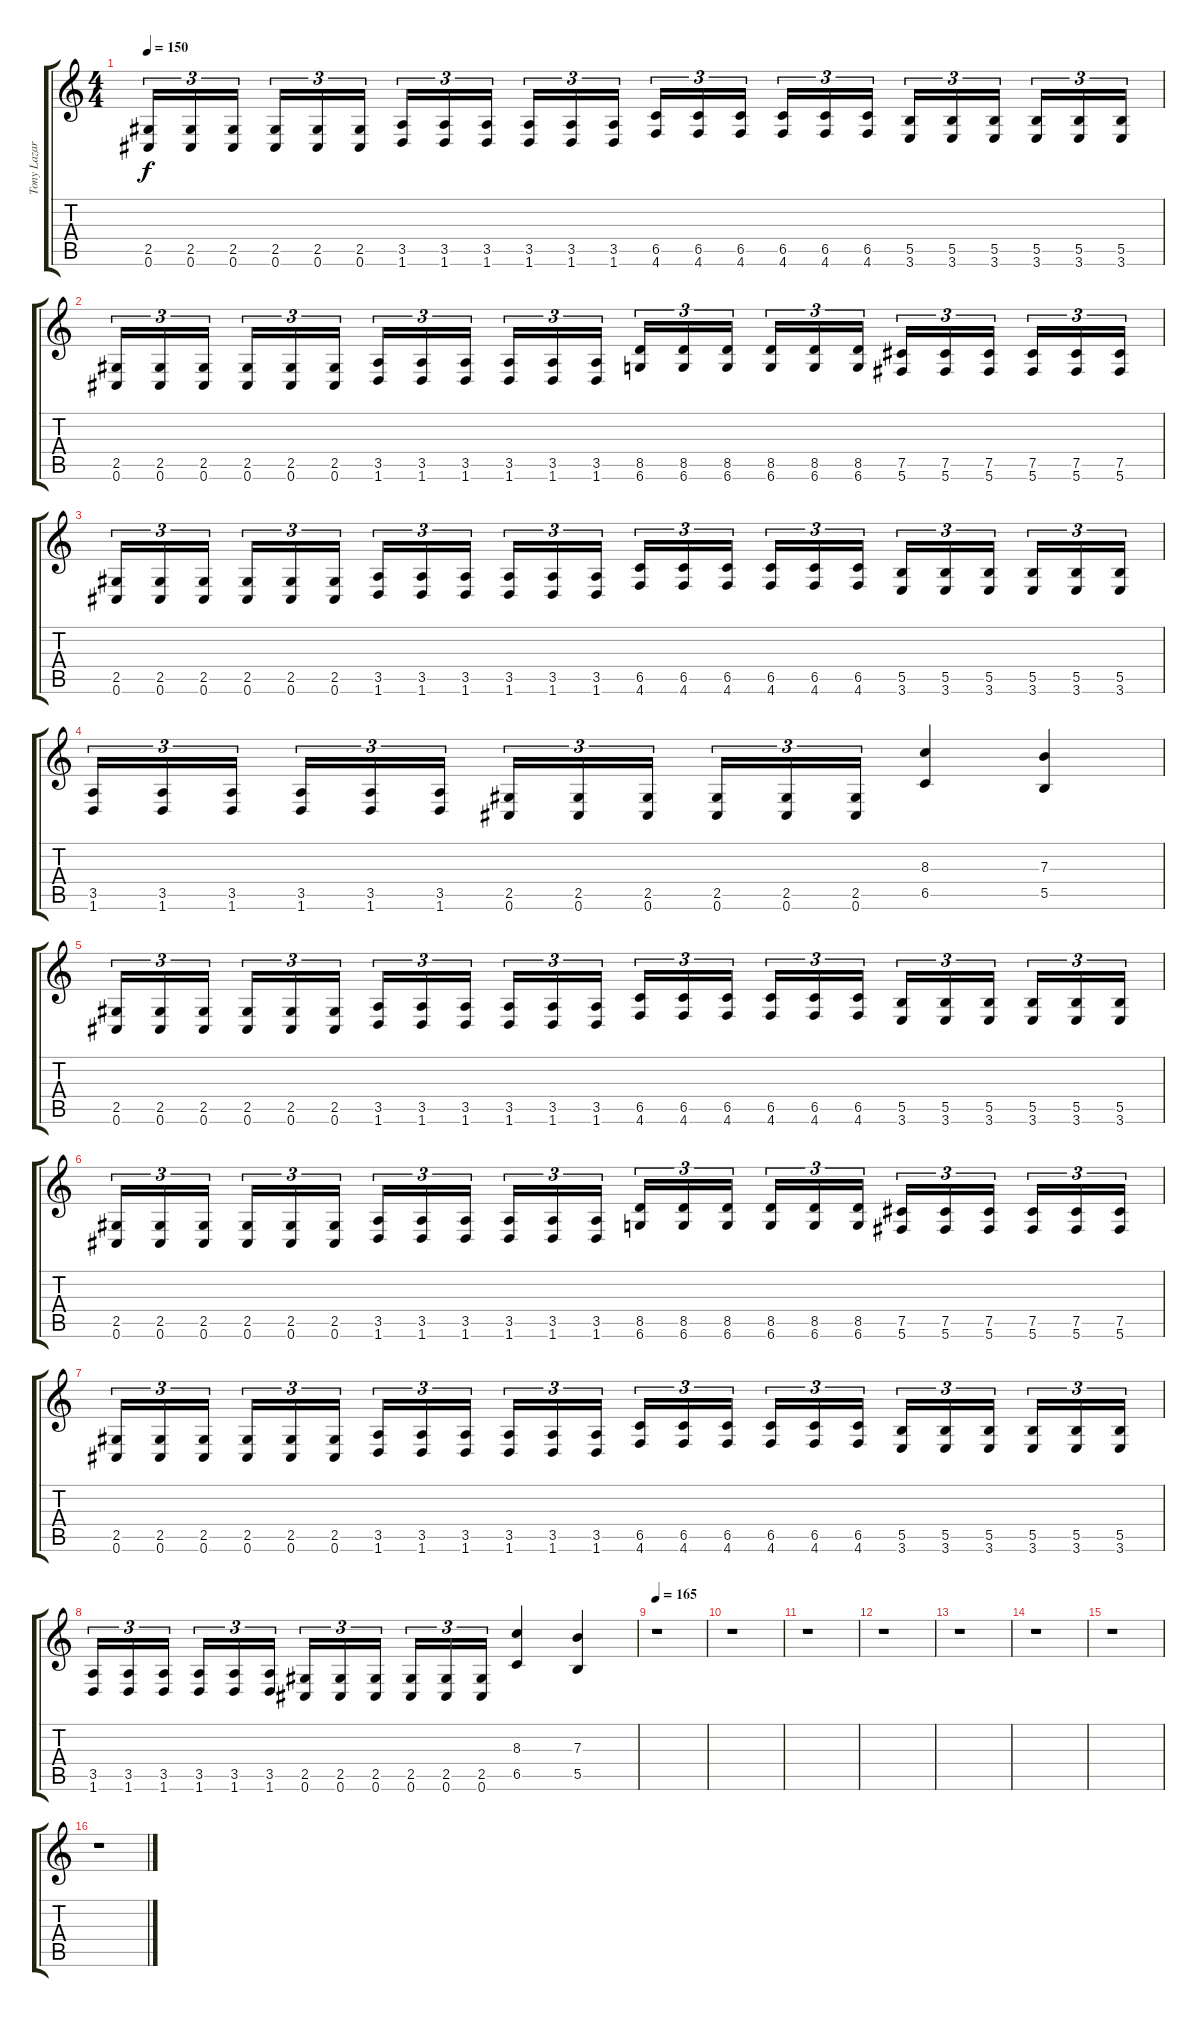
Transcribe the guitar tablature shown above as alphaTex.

\track ("Tony Lazaro - Rhythm" "Tony Lazar") {instrument distortionguitar}
\staff {score tabs}
\tuning (Db4 Ab3 E3 B2 Gb2 Db2) {hide}
\ts (4 4)
\tempo 150
\clef g2
\ks c
(2.5 0.6).16{tu (3 2) dy f} (2.5 0.6).16{tu (3 2)} (2.5 0.6).16{tu (3 2) beam splitsecondary} (2.5 0.6).16{tu (3 2)} (2.5 0.6).16{tu (3 2)} (2.5 0.6).16{tu (3 2)} (3.5 1.6).16{tu (3 2)} (3.5 1.6).16{tu (3 2)} (3.5 1.6).16{tu (3 2) beam splitsecondary} (3.5 1.6).16{tu (3 2)} (3.5 1.6).16{tu (3 2)} (3.5 1.6).16{tu (3 2)} (6.5 4.6).16{tu (3 2)} (6.5 4.6).16{tu (3 2)} (6.5 4.6).16{tu (3 2) beam splitsecondary} (6.5 4.6).16{tu (3 2)} (6.5 4.6).16{tu (3 2)} (6.5 4.6).16{tu (3 2)} (5.5 3.6).16{tu (3 2)} (5.5 3.6).16{tu (3 2)} (5.5 3.6).16{tu (3 2) beam splitsecondary} (5.5 3.6).16{tu (3 2)} (5.5 3.6).16{tu (3 2)} (5.5 3.6).16{tu (3 2)} |
(2.5 0.6).16{tu (3 2)} (2.5 0.6).16{tu (3 2)} (2.5 0.6).16{tu (3 2) beam splitsecondary} (2.5 0.6).16{tu (3 2)} (2.5 0.6).16{tu (3 2)} (2.5 0.6).16{tu (3 2)} (3.5 1.6).16{tu (3 2)} (3.5 1.6).16{tu (3 2)} (3.5 1.6).16{tu (3 2) beam splitsecondary} (3.5 1.6).16{tu (3 2)} (3.5 1.6).16{tu (3 2)} (3.5 1.6).16{tu (3 2)} (8.5 6.6).16{tu (3 2)} (8.5 6.6).16{tu (3 2)} (8.5 6.6).16{tu (3 2) beam splitsecondary} (8.5 6.6).16{tu (3 2)} (8.5 6.6).16{tu (3 2)} (8.5 6.6).16{tu (3 2)} (7.5 5.6).16{tu (3 2)} (7.5 5.6).16{tu (3 2)} (7.5 5.6).16{tu (3 2) beam splitsecondary} (7.5 5.6).16{tu (3 2)} (7.5 5.6).16{tu (3 2)} (7.5 5.6).16{tu (3 2)} |
(2.5 0.6).16{tu (3 2)} (2.5 0.6).16{tu (3 2)} (2.5 0.6).16{tu (3 2) beam splitsecondary} (2.5 0.6).16{tu (3 2)} (2.5 0.6).16{tu (3 2)} (2.5 0.6).16{tu (3 2)} (3.5 1.6).16{tu (3 2)} (3.5 1.6).16{tu (3 2)} (3.5 1.6).16{tu (3 2) beam splitsecondary} (3.5 1.6).16{tu (3 2)} (3.5 1.6).16{tu (3 2)} (3.5 1.6).16{tu (3 2)} (6.5 4.6).16{tu (3 2)} (6.5 4.6).16{tu (3 2)} (6.5 4.6).16{tu (3 2) beam splitsecondary} (6.5 4.6).16{tu (3 2)} (6.5 4.6).16{tu (3 2)} (6.5 4.6).16{tu (3 2)} (5.5 3.6).16{tu (3 2)} (5.5 3.6).16{tu (3 2)} (5.5 3.6).16{tu (3 2) beam splitsecondary} (5.5 3.6).16{tu (3 2)} (5.5 3.6).16{tu (3 2)} (5.5 3.6).16{tu (3 2)} |
(3.5 1.6).16{tu (3 2)} (3.5 1.6).16{tu (3 2)} (3.5 1.6).16{tu (3 2) beam splitsecondary} (3.5 1.6).16{tu (3 2)} (3.5 1.6).16{tu (3 2)} (3.5 1.6).16{tu (3 2)} (2.5 0.6).16{tu (3 2)} (2.5 0.6).16{tu (3 2)} (2.5 0.6).16{tu (3 2) beam splitsecondary} (2.5 0.6).16{tu (3 2)} (2.5 0.6).16{tu (3 2)} (2.5 0.6).16{tu (3 2)} (8.3 6.5).4 (7.3 5.5).4 |
(2.5 0.6).16{tu (3 2)} (2.5 0.6).16{tu (3 2)} (2.5 0.6).16{tu (3 2) beam splitsecondary} (2.5 0.6).16{tu (3 2)} (2.5 0.6).16{tu (3 2)} (2.5 0.6).16{tu (3 2)} (3.5 1.6).16{tu (3 2)} (3.5 1.6).16{tu (3 2)} (3.5 1.6).16{tu (3 2) beam splitsecondary} (3.5 1.6).16{tu (3 2)} (3.5 1.6).16{tu (3 2)} (3.5 1.6).16{tu (3 2)} (6.5 4.6).16{tu (3 2)} (6.5 4.6).16{tu (3 2)} (6.5 4.6).16{tu (3 2) beam splitsecondary} (6.5 4.6).16{tu (3 2)} (6.5 4.6).16{tu (3 2)} (6.5 4.6).16{tu (3 2)} (5.5 3.6).16{tu (3 2)} (5.5 3.6).16{tu (3 2)} (5.5 3.6).16{tu (3 2) beam splitsecondary} (5.5 3.6).16{tu (3 2)} (5.5 3.6).16{tu (3 2)} (5.5 3.6).16{tu (3 2)} |
(2.5 0.6).16{tu (3 2)} (2.5 0.6).16{tu (3 2)} (2.5 0.6).16{tu (3 2) beam splitsecondary} (2.5 0.6).16{tu (3 2)} (2.5 0.6).16{tu (3 2)} (2.5 0.6).16{tu (3 2)} (3.5 1.6).16{tu (3 2)} (3.5 1.6).16{tu (3 2)} (3.5 1.6).16{tu (3 2) beam splitsecondary} (3.5 1.6).16{tu (3 2)} (3.5 1.6).16{tu (3 2)} (3.5 1.6).16{tu (3 2)} (8.5 6.6).16{tu (3 2)} (8.5 6.6).16{tu (3 2)} (8.5 6.6).16{tu (3 2) beam splitsecondary} (8.5 6.6).16{tu (3 2)} (8.5 6.6).16{tu (3 2)} (8.5 6.6).16{tu (3 2)} (7.5 5.6).16{tu (3 2)} (7.5 5.6).16{tu (3 2)} (7.5 5.6).16{tu (3 2) beam splitsecondary} (7.5 5.6).16{tu (3 2)} (7.5 5.6).16{tu (3 2)} (7.5 5.6).16{tu (3 2)} |
(2.5 0.6).16{tu (3 2)} (2.5 0.6).16{tu (3 2)} (2.5 0.6).16{tu (3 2) beam splitsecondary} (2.5 0.6).16{tu (3 2)} (2.5 0.6).16{tu (3 2)} (2.5 0.6).16{tu (3 2)} (3.5 1.6).16{tu (3 2)} (3.5 1.6).16{tu (3 2)} (3.5 1.6).16{tu (3 2) beam splitsecondary} (3.5 1.6).16{tu (3 2)} (3.5 1.6).16{tu (3 2)} (3.5 1.6).16{tu (3 2)} (6.5 4.6).16{tu (3 2)} (6.5 4.6).16{tu (3 2)} (6.5 4.6).16{tu (3 2) beam splitsecondary} (6.5 4.6).16{tu (3 2)} (6.5 4.6).16{tu (3 2)} (6.5 4.6).16{tu (3 2)} (5.5 3.6).16{tu (3 2)} (5.5 3.6).16{tu (3 2)} (5.5 3.6).16{tu (3 2) beam splitsecondary} (5.5 3.6).16{tu (3 2)} (5.5 3.6).16{tu (3 2)} (5.5 3.6).16{tu (3 2)} |
(3.5 1.6).16{tu (3 2)} (3.5 1.6).16{tu (3 2)} (3.5 1.6).16{tu (3 2) beam splitsecondary} (3.5 1.6).16{tu (3 2)} (3.5 1.6).16{tu (3 2)} (3.5 1.6).16{tu (3 2)} (2.5 0.6).16{tu (3 2)} (2.5 0.6).16{tu (3 2)} (2.5 0.6).16{tu (3 2) beam splitsecondary} (2.5 0.6).16{tu (3 2)} (2.5 0.6).16{tu (3 2)} (2.5 0.6).16{tu (3 2)} (8.3 6.5).4 (7.3 5.5).4 |
\tempo 165
r.1 |
r.1 |
r.1 |
r.1 |
r.1 |
r.1 |
r.1 |
r.1
